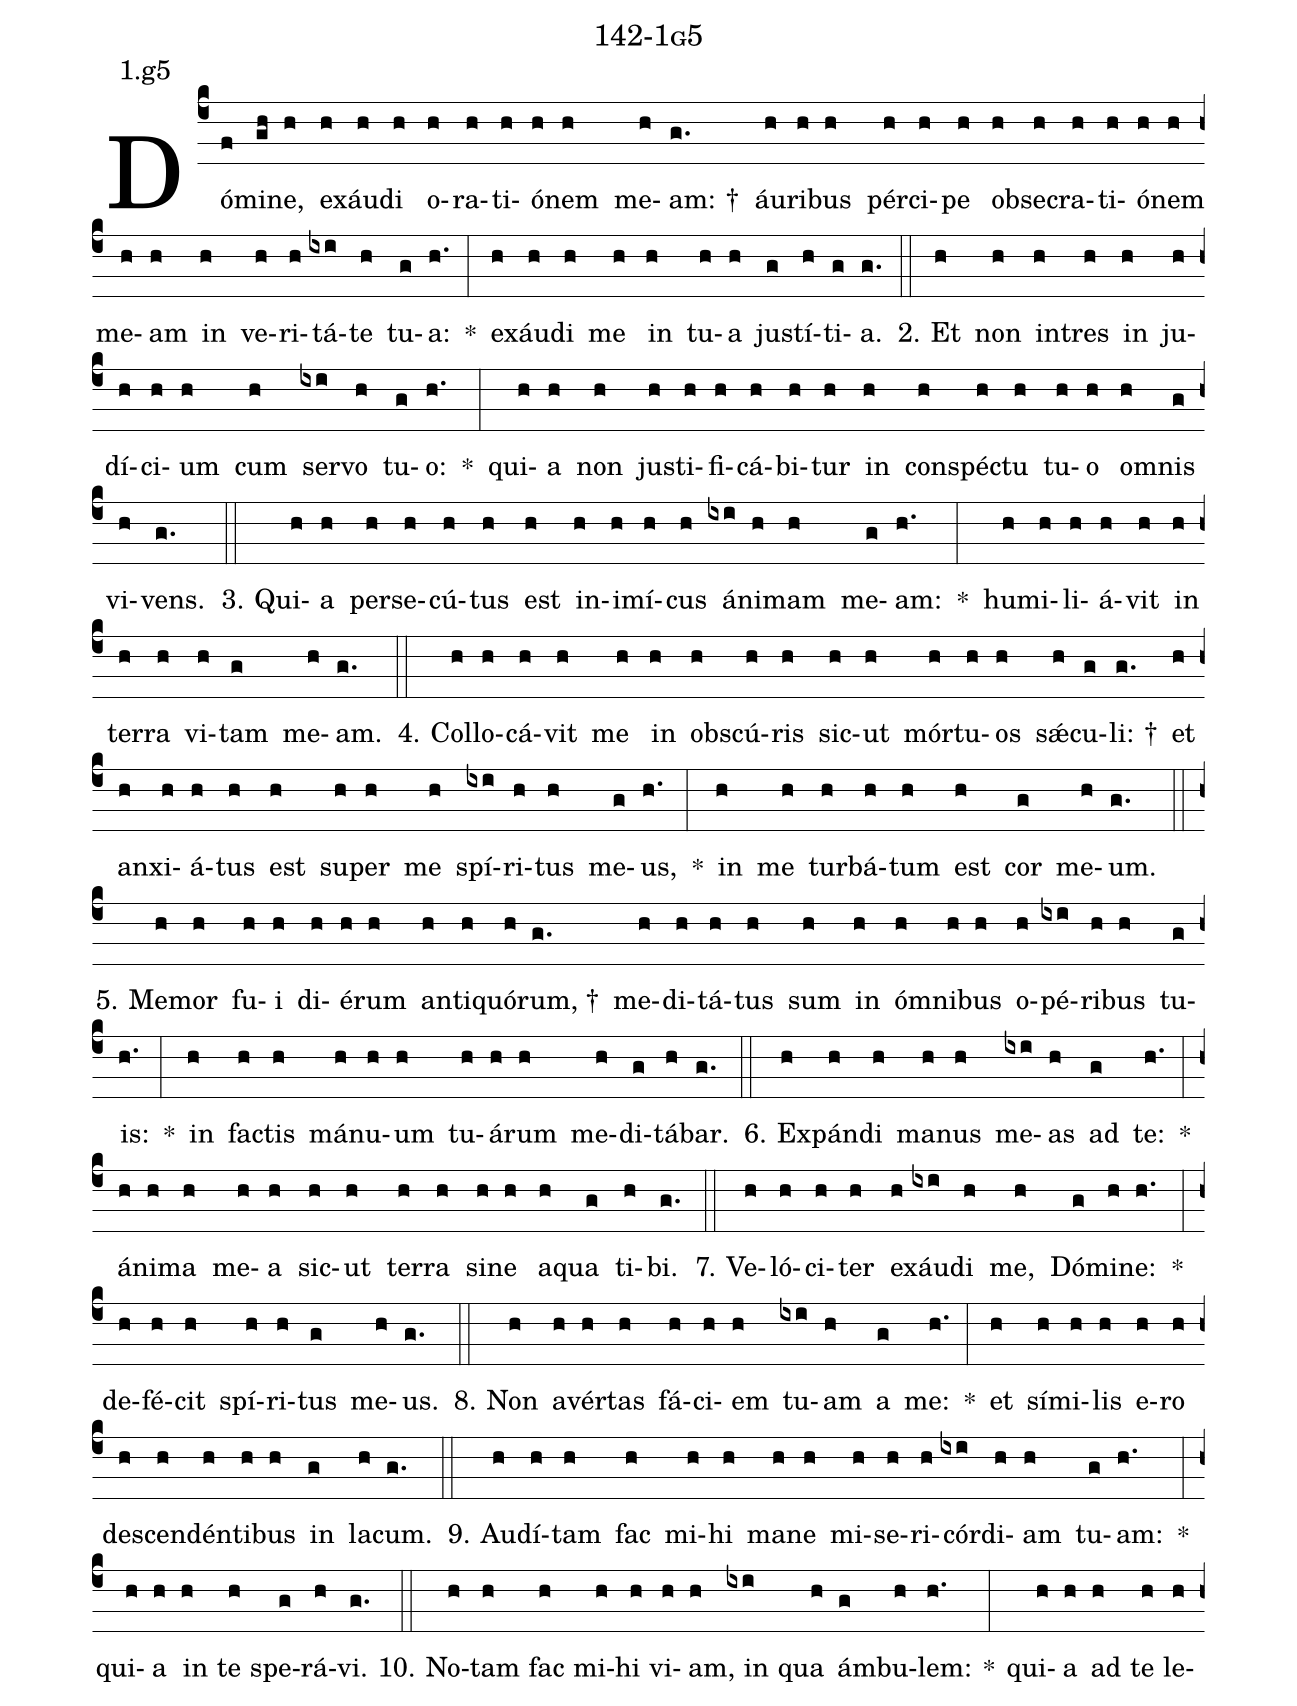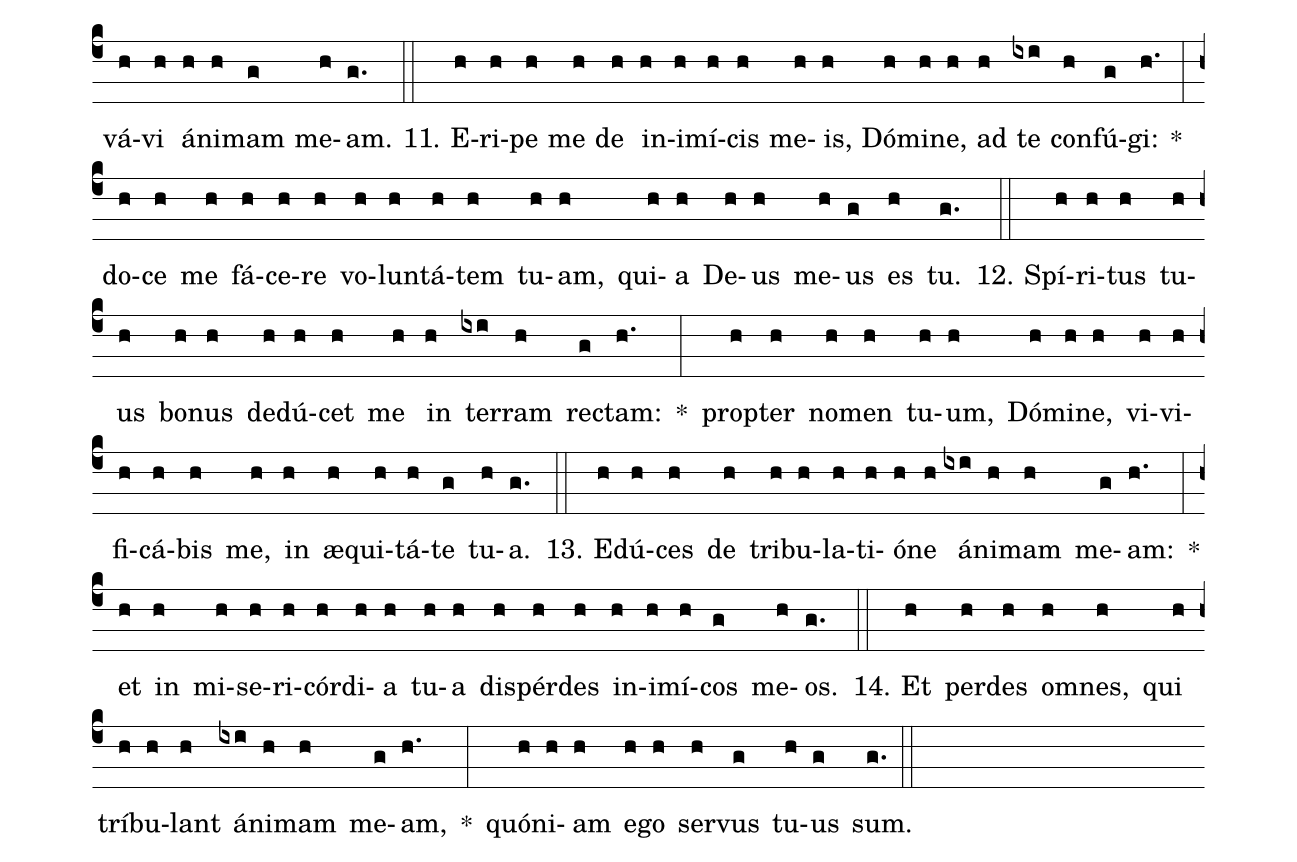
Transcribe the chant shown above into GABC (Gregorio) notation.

name: 142-1g5;
annotation: 1.g5;
%%
(c4)Dó(f)mi(gh)ne,(h) ex(h)áu(h)di(h) o(h)ra(h)ti(h)ó(h)nem(h) me(h)am: †(g.) áu(h)ri(h)bus(h) pér(h)ci(h)pe(h) ob(h)se(h)cra(h)ti(h)ó(h)nem(h) me(h)am(h) in(h) ve(h)ri(h)tá(ixi)te(h) tu(g)a:(h.) *(:) ex(h)áu(h)di(h) me(h) in(h) tu(h)a(h) jus(g)tí(h)ti(g)a.(g.) (::)
2. Et(h) non(h) in(h)tres(h) in(h) ju(h)dí(h)ci(h)um(h) cum(h) ser(ixi)vo(h) tu(g)o:(h.) *(:) qui(h)a(h) non(h) jus(h)ti(h)fi(h)cá(h)bi(h)tur(h) in(h) con(h)spéc(h)tu(h) tu(h)o(h) om(h)nis(g) vi(h)vens.(g.) (::)
3. Qui(h)a(h) per(h)se(h)cú(h)tus(h) est(h) in(h)i(h)mí(h)cus(h) á(ixi)ni(h)mam(h) me(g)am:(h.) *(:) hu(h)mi(h)li(h)á(h)vit(h) in(h) ter(h)ra(h) vi(h)tam(g) me(h)am.(g.) (::)
4. Col(h)lo(h)cá(h)vit(h) me(h) in(h) obs(h)cú(h)ris(h) sic(h)ut(h) mór(h)tu(h)os(h) sǽ(h)cu(g)li: †(g.) et(h) an(h)xi(h)á(h)tus(h) est(h) su(h)per(h) me(h) spí(ixi)ri(h)tus(h) me(g)us,(h.) *(:) in(h) me(h) tur(h)bá(h)tum(h) est(h) cor(g) me(h)um.(g.) (::)
5. Me(h)mor(h) fu(h)i(h) di(h)é(h)rum(h) an(h)ti(h)quó(h)rum, †(g.) me(h)di(h)tá(h)tus(h) sum(h) in(h) óm(h)ni(h)bus(h) o(h)pé(ixi)ri(h)bus(h) tu(g)is:(h.) *(:) in(h) fac(h)tis(h) má(h)nu(h)um(h) tu(h)á(h)rum(h) me(h)di(g)tá(h)bar.(g.) (::)
6. Ex(h)pán(h)di(h) ma(h)nus(h) me(ixi)as(h) ad(g) te:(h.) *(:) á(h)ni(h)ma(h) me(h)a(h) sic(h)ut(h) ter(h)ra(h) si(h)ne(h) a(h)qua(g) ti(h)bi.(g.) (::)
7. Ve(h)ló(h)ci(h)ter(h) ex(h)áu(ixi)di(h) me,(h) Dó(g)mi(h)ne:(h.) *(:) de(h)fé(h)cit(h) spí(h)ri(h)tus(g) me(h)us.(g.) (::)
8. Non(h) a(h)vér(h)tas(h) fá(h)ci(h)em(h) tu(ixi)am(h) a(g) me:(h.) *(:) et(h) sí(h)mi(h)lis(h) e(h)ro(h) de(h)scen(h)dén(h)ti(h)bus(h) in(g) la(h)cum.(g.) (::)
9. Au(h)dí(h)tam(h) fac(h) mi(h)hi(h) ma(h)ne(h) mi(h)se(h)ri(h)cór(ixi)di(h)am(h) tu(g)am:(h.) *(:) qui(h)a(h) in(h) te(h) spe(g)rá(h)vi.(g.) (::)
10. No(h)tam(h) fac(h) mi(h)hi(h) vi(h)am,(h) in(ixi) qua(h) ám(g)bu(h)lem:(h.) *(:) qui(h)a(h) ad(h) te(h) le(h)vá(h)vi(h) á(h)ni(h)mam(g) me(h)am.(g.) (::)
11. E(h)ri(h)pe(h) me(h) de(h) in(h)i(h)mí(h)cis(h) me(h)is,(h) Dó(h)mi(h)ne,(h) ad(h) te(ixi) con(h)fú(g)gi:(h.) *(:) do(h)ce(h) me(h) fá(h)ce(h)re(h) vo(h)lun(h)tá(h)tem(h) tu(h)am,(h) qui(h)a(h) De(h)us(h) me(h)us(g) es(h) tu.(g.) (::)
12. Spí(h)ri(h)tus(h) tu(h)us(h) bo(h)nus(h) de(h)dú(h)cet(h) me(h) in(h) ter(ixi)ram(h) rec(g)tam:(h.) *(:) prop(h)ter(h) no(h)men(h) tu(h)um,(h) Dó(h)mi(h)ne,(h) vi(h)vi(h)fi(h)cá(h)bis(h) me,(h) in(h) æ(h)qui(h)tá(h)te(g) tu(h)a.(g.) (::)
13. E(h)dú(h)ces(h) de(h) tri(h)bu(h)la(h)ti(h)ó(h)ne(h) á(ixi)ni(h)mam(h) me(g)am:(h.) *(:) et(h) in(h) mi(h)se(h)ri(h)cór(h)di(h)a(h) tu(h)a(h) dis(h)pér(h)des(h) in(h)i(h)mí(h)cos(g) me(h)os.(g.) (::)
14. Et(h) per(h)des(h) om(h)nes,(h) qui(h) trí(h)bu(h)lant(h) á(ixi)ni(h)mam(h) me(g)am,(h.) *(:) quón(h)i(h)am(h) e(h)go(h) ser(h)vus(g) tu(h)us(g) sum.(g.) (::)
